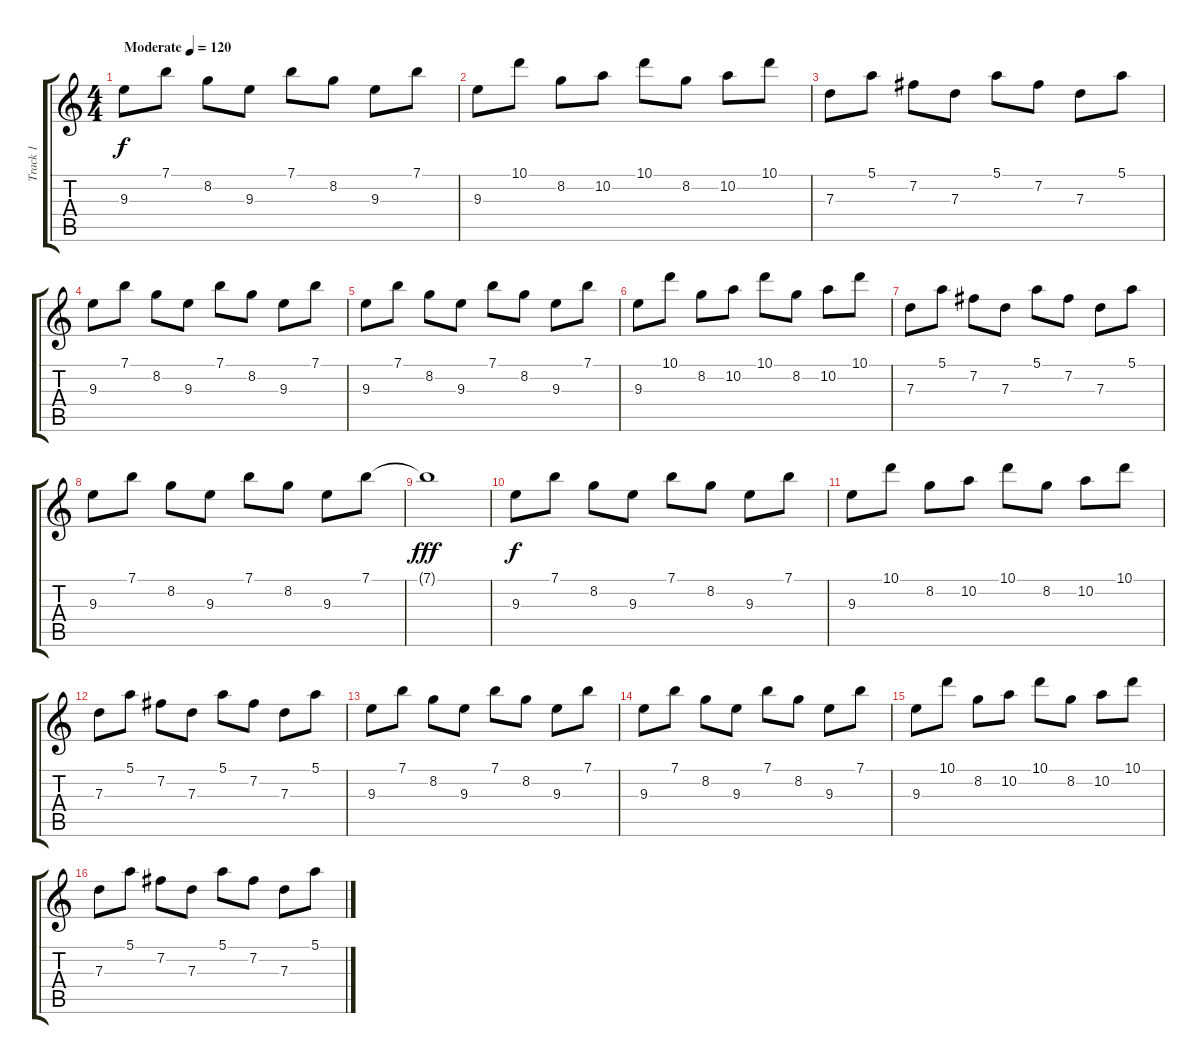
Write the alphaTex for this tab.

\track ("Track 1" "Track 1") {instrument acousticguitarnylon}
\staff {score tabs}
\tuning (E4 B3 G3 D3 A2 E2) {hide}
\ts (4 4)
\tempo (120 "Moderate")
\clef g2
\ks c
9.3.8{dy f instrument acousticguitarnylon} 7.1.8 8.2.8 9.3.8 7.1.8 8.2.8 9.3.8 7.1.8 |
9.3.8 10.1.8 8.2.8 10.2.8 10.1.8 8.2.8 10.2.8 10.1.8 |
7.3.8 5.1.8 7.2.8 7.3.8 5.1.8 7.2.8 7.3.8 5.1.8 |
9.3.8 7.1.8 8.2.8 9.3.8 7.1.8 8.2.8 9.3.8 7.1.8 |
9.3.8 7.1.8 8.2.8 9.3.8 7.1.8 8.2.8 9.3.8 7.1.8 |
9.3.8 10.1.8 8.2.8 10.2.8 10.1.8 8.2.8 10.2.8 10.1.8 |
7.3.8 5.1.8 7.2.8 7.3.8 5.1.8 7.2.8 7.3.8 5.1.8 |
9.3.8 7.1.8 8.2.8 9.3.8 7.1.8 8.2.8 9.3.8 7.1.8 |
7.1{t}.1{dy fff} |
9.3.8{dy f} 7.1.8 8.2.8 9.3.8 7.1.8 8.2.8 9.3.8 7.1.8 |
9.3.8 10.1.8 8.2.8 10.2.8 10.1.8 8.2.8 10.2.8 10.1.8 |
7.3.8 5.1.8 7.2.8 7.3.8 5.1.8 7.2.8 7.3.8 5.1.8 |
9.3.8 7.1.8 8.2.8 9.3.8 7.1.8 8.2.8 9.3.8 7.1.8 |
9.3.8 7.1.8 8.2.8 9.3.8 7.1.8 8.2.8 9.3.8 7.1.8 |
9.3.8 10.1.8 8.2.8 10.2.8 10.1.8 8.2.8 10.2.8 10.1.8 |
7.3.8 5.1.8 7.2.8 7.3.8 5.1.8 7.2.8 7.3.8 5.1.8
